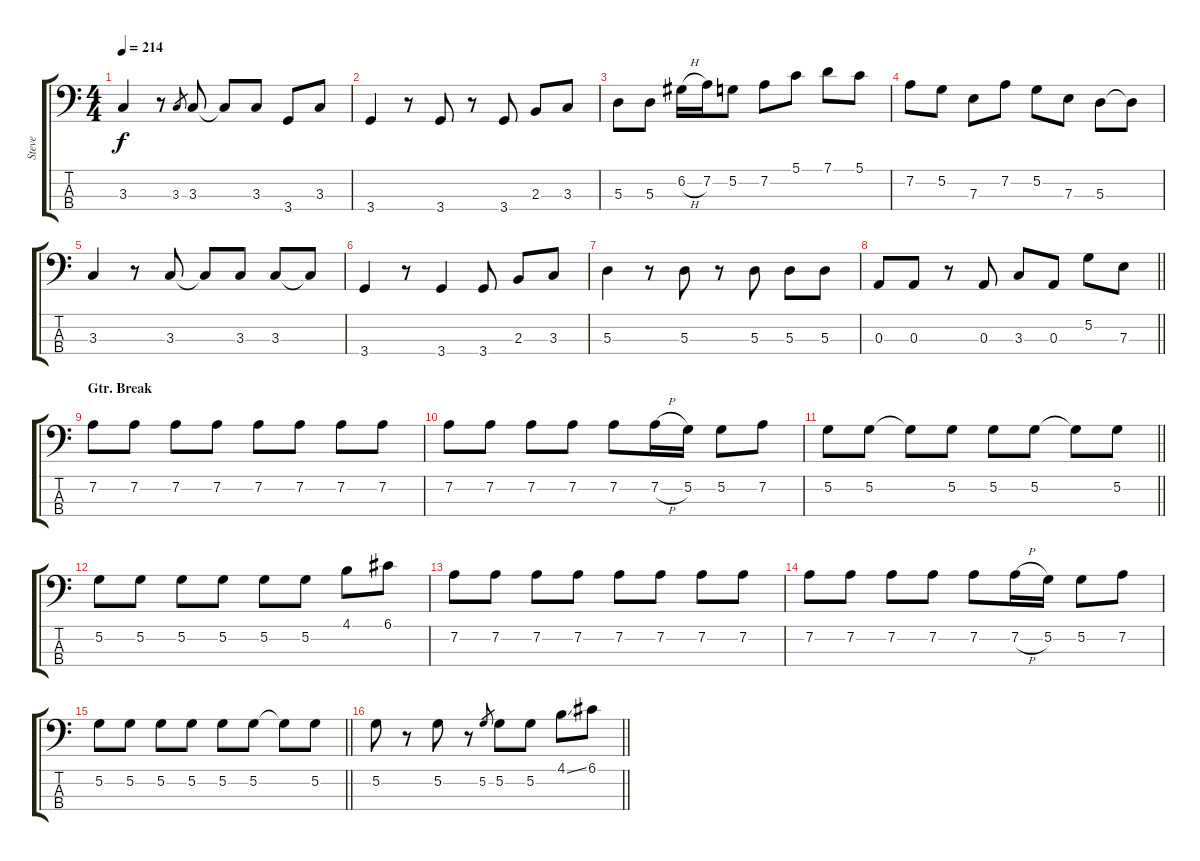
\track ("Steve" "Steve") {instrument electricbassfinger}
\staff {score tabs}
\tuning (G2 D2 A1 E1) {hide}
\ts (4 4)
\tempo 214
\clef f4
\ks c
3.3.4{dy f} r.8 3.3.8{gr} 3.3.8 3.3{t}.8 3.3.8 3.4.8 3.3.8 |
3.4.4 r.8 3.4.8 r.8 3.4.8 2.3.8 3.3.8 |
5.3.8 5.3.8 6.2{h}.16 7.2.16 5.2.8 7.2.8 5.1.8 7.1.8 5.1.8 |
7.2.8 5.2.8 7.3.8 7.2.8 5.2.8 7.3.8 5.3.8 5.3{t}.8 |
3.3.4 r.8 3.3.8 3.3{t}.8 3.3.8 3.3.8 3.3{t}.8 |
3.4.4 r.8 3.4.4 3.4.8 2.3.8 3.3.8 |
5.3.4 r.8 5.3.8 r.8 5.3.8 5.3.8 5.3.8 |
\barLineRight lightlight
0.3.8 0.3.8 r.8 0.3.8 3.3.8 0.3.8 5.2.8 7.3.8 |
\section ("" "Gtr. Break")
7.2.8 7.2.8 7.2.8 7.2.8 7.2.8 7.2.8 7.2.8 7.2.8 |
7.2.8 7.2.8 7.2.8 7.2.8 7.2.8 7.2{h}.16 5.2.16 5.2.8 7.2.8 |
\barLineRight lightlight
5.2.8 5.2.8 5.2{t}.8 5.2.8 5.2.8 5.2.8 5.2{t}.8 5.2.8 |
5.2.8 5.2.8 5.2.8 5.2.8 5.2.8 5.2.8 4.1.8 6.1.8 |
7.2.8 7.2.8 7.2.8 7.2.8 7.2.8 7.2.8 7.2.8 7.2.8 |
7.2.8 7.2.8 7.2.8 7.2.8 7.2.8 7.2{h}.16 5.2.16 5.2.8 7.2.8 |
\barLineRight lightlight
5.2.8 5.2.8 5.2.8 5.2.8 5.2.8 5.2.8 5.2{t}.8 5.2.8 |
\barLineRight lightlight
5.2.8 r.8 5.2.8 r.8 5.2.8{gr} 5.2.8 5.2.8 4.1{ss}.8 6.1.8
